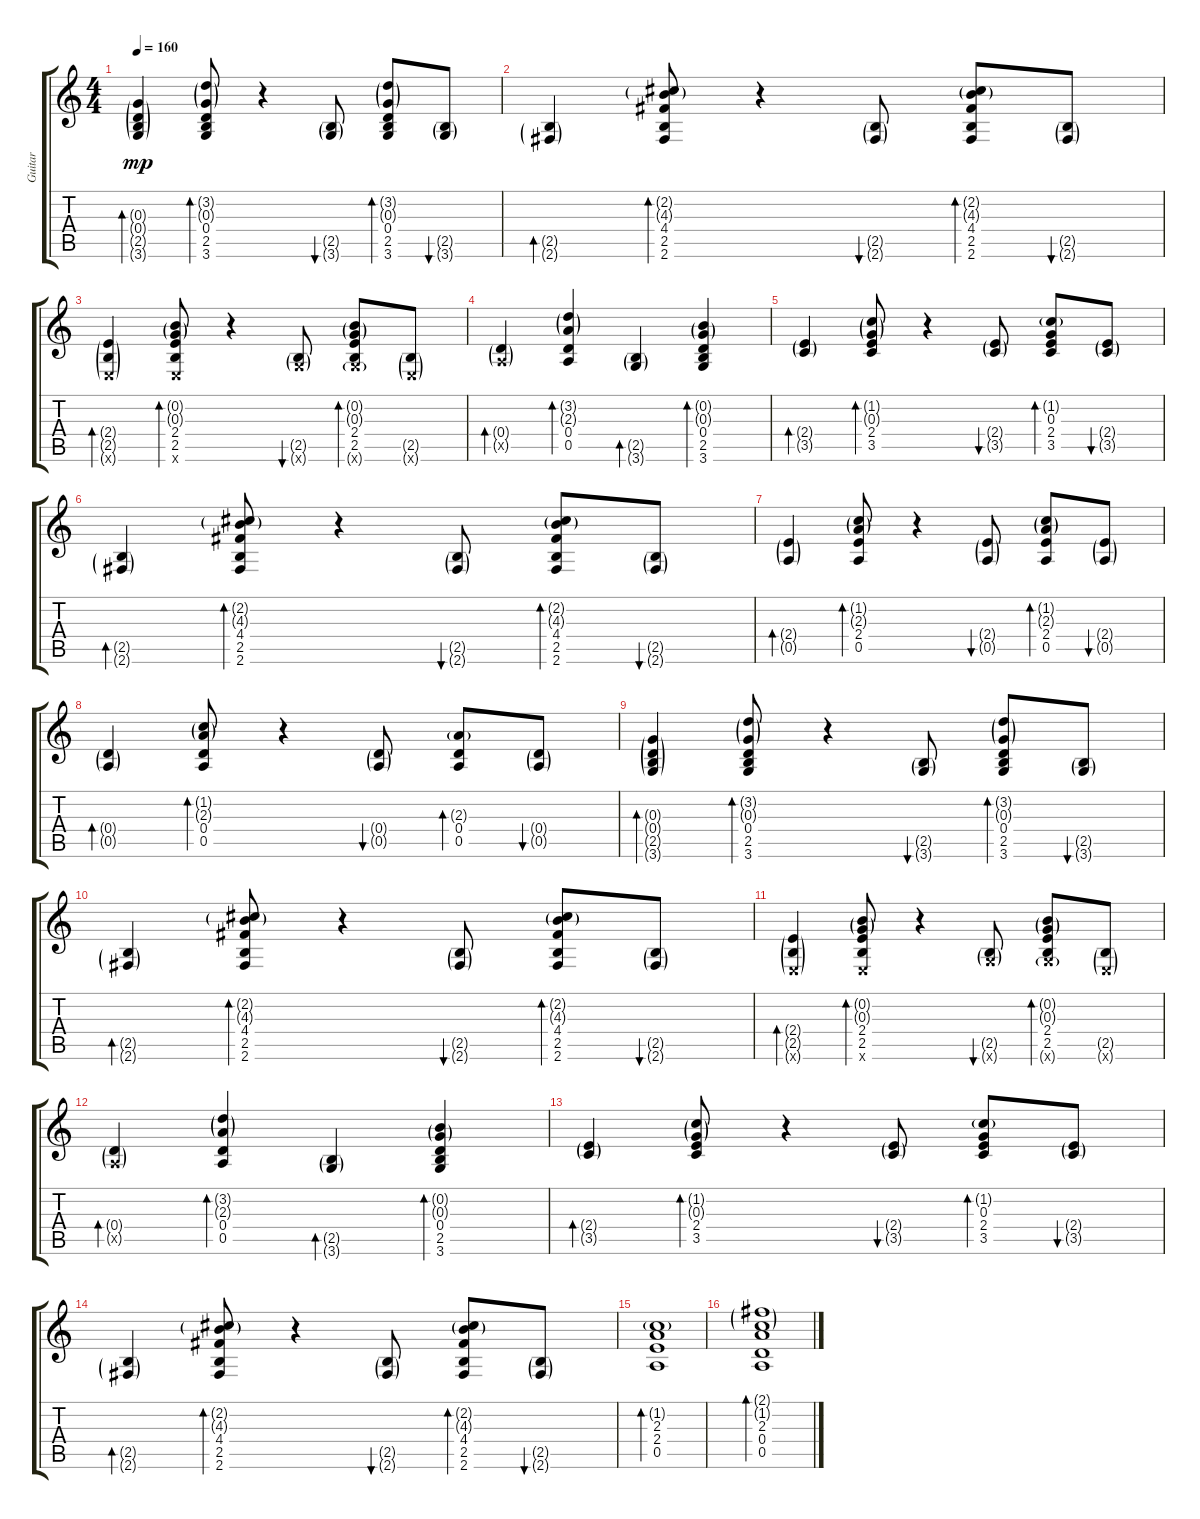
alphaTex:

\track ("Guitar" "Guitar") {instrument acousticguitarsteel}
\staff {score tabs}
\tuning (E4 B3 G3 D3 A2 E2) {hide}
\ts (4 4)
\tempo 160
\clef g2
\ks c
(0.3{g} 0.4{g} 2.5{g} 3.6{g}).4{bd 120 dy mp} (3.2{g} 0.3{g} 0.4 2.5 3.6).8{bd 60} r.4 (2.5{g} 3.6{g}).8{bu 120} (3.2{g} 0.3{g} 0.4 2.5 3.6).8{bd 60} (2.5{g} 3.6{g}).8{bu 60} |
(2.5{g} 2.6{g}).4{bd 60} (2.2{g} 4.3{g} 4.4 2.5 2.6).8{bd 60} r.4 (2.5{g} 2.6{g}).8{bu 60} (2.2{g} 4.3{g} 4.4 2.5 2.6).8{bd 60} (2.5{g} 2.6{g}).8{bu 60} |
(2.4{g} 2.5{g} 0.6{g x}).4{bd 60} (0.2{g} 0.3{g} 2.4 2.5 0.6{x}).8{bd 60} r.4 (2.5{g} 3.6{g x}).8{bu 60} (0.2{g} 0.3{g} 2.4 2.5 3.6{g x}).8{bd 60} (2.5{g} 0.6{g x}).8 |
(0.4{g} 0.5{g x}).4{bd 60} (3.2{g} 2.3{g} 0.4 0.5).4{bd 120} (2.5{g} 3.6{g}).4{bd 60} (0.2{g} 0.3{g} 0.4 2.5 3.6).4{bd 60} |
(2.4{g} 3.5{g}).4{bd 60} (1.2{g} 0.3{g} 2.4 3.5).8{bd 60} r.4 (2.4{g} 3.5{g}).8{bu 60} (1.2{g} 0.3 2.4 3.5).8{bd 60} (2.4{g} 3.5{g}).8{bu 60} |
(2.5{g} 2.6{g}).4{bd 60} (2.2{g} 4.3{g} 4.4 2.5 2.6).8{bd 60} r.4 (2.5{g} 2.6{g}).8{bu 60} (2.2{g} 4.3{g} 4.4 2.5 2.6).8{bd 60} (2.5{g} 2.6{g}).8{bu 60} |
(2.4{g} 0.5{g}).4{bd 60} (1.2{g} 2.3{g} 2.4 0.5).8{bd 60} r.4 (2.4{g} 0.5{g}).8{bu 60} (1.2{g} 2.3{g} 2.4 0.5).8{bd 60} (2.4{g} 0.5{g}).8{bu 60} |
(0.4{g} 0.5{g}).4{bd 60} (1.2{g} 2.3{g} 0.4 0.5).8{bd 60} r.4 (0.4{g} 0.5{g}).8{bu 60} (2.3{g} 0.4 0.5).8{bd 60} (0.4{g} 0.5{g}).8{bu 60} |
(0.3{g} 0.4{g} 2.5{g} 3.6{g}).4{bd 120} (3.2{g} 0.3{g} 0.4 2.5 3.6).8{bd 60} r.4 (2.5{g} 3.6{g}).8{bu 120} (3.2{g} 0.3{g} 0.4 2.5 3.6).8{bd 60} (2.5{g} 3.6{g}).8{bu 60} |
(2.5{g} 2.6{g}).4{bd 60} (2.2{g} 4.3{g} 4.4 2.5 2.6).8{bd 60} r.4 (2.5{g} 2.6{g}).8{bu 60} (2.2{g} 4.3{g} 4.4 2.5 2.6).8{bd 60} (2.5{g} 2.6{g}).8{bu 60} |
(2.4{g} 2.5{g} 0.6{g x}).4{bd 60} (0.2{g} 0.3{g} 2.4 2.5 0.6{x}).8{bd 60} r.4 (2.5{g} 3.6{g x}).8{bu 60} (0.2{g} 0.3{g} 2.4 2.5 3.6{g x}).8{bd 60} (2.5{g} 0.6{g x}).8 |
(0.4{g} 0.5{g x}).4{bd 60} (3.2{g} 2.3{g} 0.4 0.5).4{bd 120} (2.5{g} 3.6{g}).4{bd 60} (0.2{g} 0.3{g} 0.4 2.5 3.6).4{bd 60} |
(2.4{g} 3.5{g}).4{bd 60} (1.2{g} 0.3{g} 2.4 3.5).8{bd 60} r.4 (2.4{g} 3.5{g}).8{bu 60} (1.2{g} 0.3 2.4 3.5).8{bd 60} (2.4{g} 3.5{g}).8{bu 60} |
(2.5{g} 2.6{g}).4{bd 60} (2.2{g} 4.3{g} 4.4 2.5 2.6).8{bd 60} r.4 (2.5{g} 2.6{g}).8{bu 60} (2.2{g} 4.3{g} 4.4 2.5 2.6).8{bd 60} (2.5{g} 2.6{g}).8{bu 60} |
(1.2{g} 2.3 2.4 0.5).1{bd 60} |
(2.1{g} 1.2{g} 2.3 0.4 0.5).1{bd 60}
